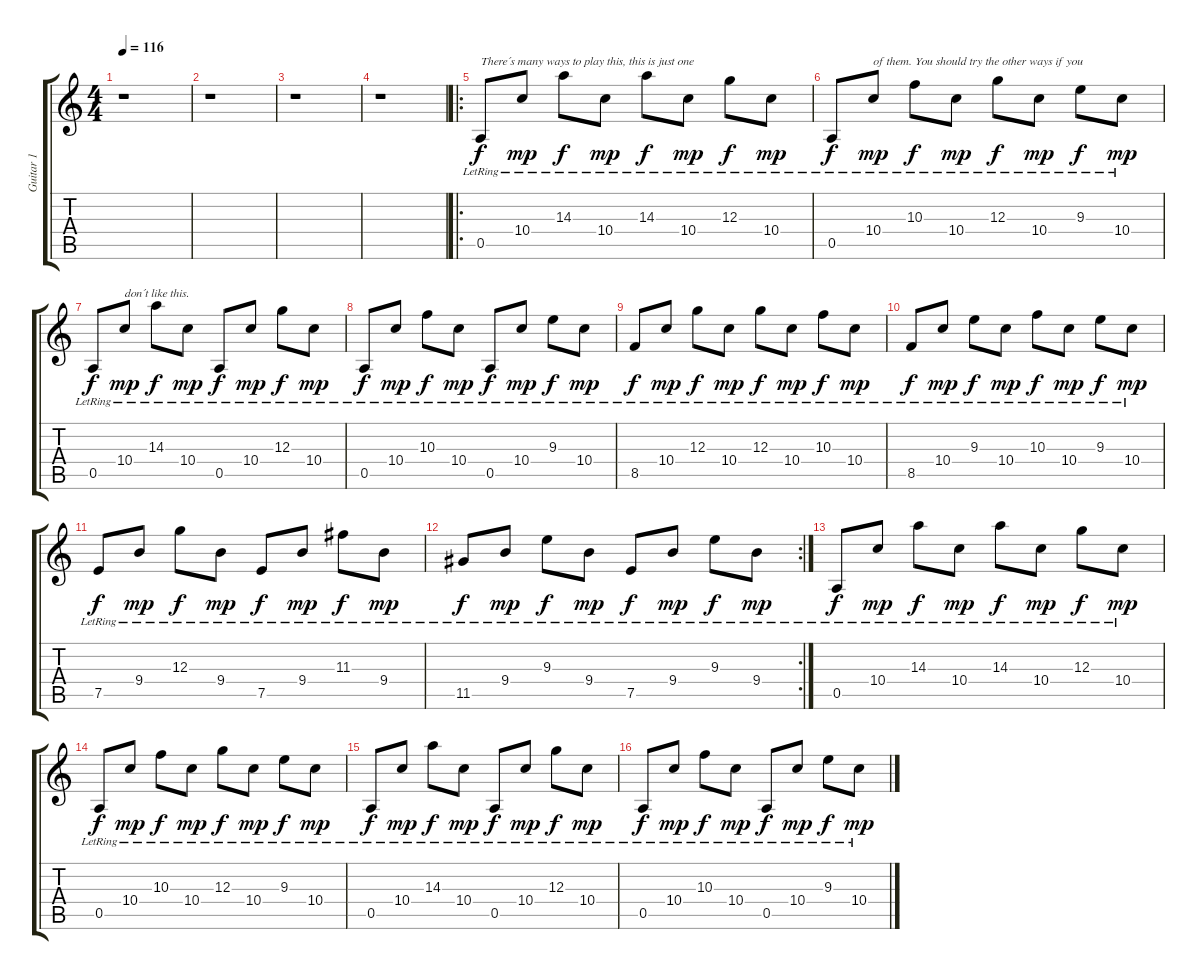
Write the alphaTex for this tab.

\track ("Guitar 1" "Guitar 1") {instrument acousticguitarnylon}
\staff {score tabs}
\tuning (E4 B3 G3 D3 A2 E2) {hide}
\ts (4 4)
\tempo 116
\clef g2
\ks c
r.1{dy f instrument acousticguitarnylon} |
r.1 |
r.1 |
r.1 |
\ro
0.5{lr}.8{txt "There´s many ways to play this, this is just one"} 10.4{lr}.8{dy mp} 14.3{lr}.8{dy f} 10.4{lr}.8{dy mp} 14.3{lr}.8{dy f} 10.4{lr}.8{dy mp} 12.3{lr}.8{dy f} 10.4{lr}.8{dy mp} |
0.5{lr}.8{dy f} 10.4{lr}.8{txt "of them. You should try the other ways if you" dy mp} 10.3{lr}.8{dy f} 10.4{lr}.8{dy mp} 12.3{lr}.8{dy f} 10.4{lr}.8{dy mp} 9.3{lr}.8{dy f} 10.4{lr}.8{dy mp} |
0.5{lr}.8{dy f} 10.4{lr}.8{txt "don´t like this." dy mp} 14.3{lr}.8{dy f} 10.4{lr}.8{dy mp} 0.5{lr}.8{dy f} 10.4{lr}.8{dy mp} 12.3{lr}.8{dy f} 10.4{lr}.8{dy mp} |
0.5{lr}.8{dy f} 10.4{lr}.8{dy mp} 10.3{lr}.8{dy f} 10.4{lr}.8{dy mp} 0.5{lr}.8{dy f} 10.4{lr}.8{dy mp} 9.3{lr}.8{dy f} 10.4{lr}.8{dy mp} |
8.5{lr}.8{dy f} 10.4{lr}.8{dy mp} 12.3{lr}.8{dy f} 10.4{lr}.8{dy mp} 12.3{lr}.8{dy f} 10.4{lr}.8{dy mp} 10.3{lr}.8{dy f} 10.4{lr}.8{dy mp} |
8.5{lr}.8{dy f} 10.4{lr}.8{dy mp} 9.3{lr}.8{dy f} 10.4{lr}.8{dy mp} 10.3{lr}.8{dy f} 10.4{lr}.8{dy mp} 9.3{lr}.8{dy f} 10.4{lr}.8{dy mp} |
7.5{lr}.8{dy f} 9.4{lr}.8{dy mp} 12.3{lr}.8{dy f} 9.4{lr}.8{dy mp} 7.5{lr}.8{dy f} 9.4{lr}.8{dy mp} 11.3{lr}.8{dy f} 9.4{lr}.8{dy mp} |
\rc 2
11.5{lr}.8{dy f} 9.4{lr}.8{dy mp} 9.3{lr}.8{dy f} 9.4{lr}.8{dy mp} 7.5{lr}.8{dy f} 9.4{lr}.8{dy mp} 9.3{lr}.8{dy f} 9.4{lr}.8{dy mp} |
0.5{lr}.8{dy f} 10.4{lr}.8{dy mp} 14.3{lr}.8{dy f} 10.4{lr}.8{dy mp} 14.3{lr}.8{dy f} 10.4{lr}.8{dy mp} 12.3{lr}.8{dy f} 10.4{lr}.8{dy mp} |
0.5{lr}.8{dy f} 10.4{lr}.8{dy mp} 10.3{lr}.8{dy f} 10.4{lr}.8{dy mp} 12.3{lr}.8{dy f} 10.4{lr}.8{dy mp} 9.3{lr}.8{dy f} 10.4{lr}.8{dy mp} |
0.5{lr}.8{dy f} 10.4{lr}.8{dy mp} 14.3{lr}.8{dy f} 10.4{lr}.8{dy mp} 0.5{lr}.8{dy f} 10.4{lr}.8{dy mp} 12.3{lr}.8{dy f} 10.4{lr}.8{dy mp} |
0.5{lr}.8{dy f} 10.4{lr}.8{dy mp} 10.3{lr}.8{dy f} 10.4{lr}.8{dy mp} 0.5{lr}.8{dy f} 10.4{lr}.8{dy mp} 9.3{lr}.8{dy f} 10.4{lr}.8{dy mp}
